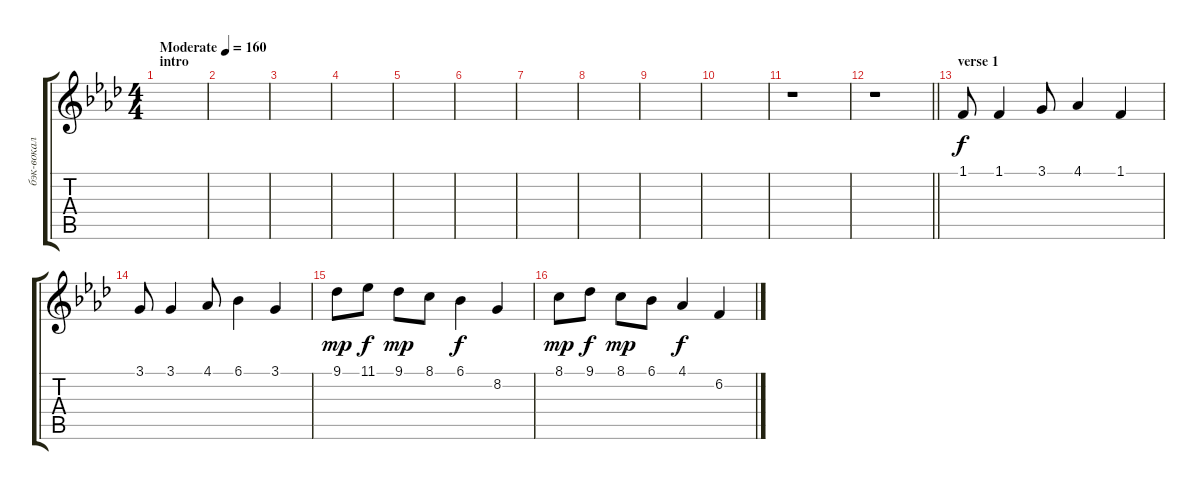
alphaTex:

\track ("бэк-вокал" "бэк-вокал") {instrument fx7echoes}
\staff {score tabs}
\tuning (E4 B3 G3 D3 A2 E2) {hide}
\ts (4 4)
\section ("" "intro")
\tempo (160 "Moderate")
\clef g2
\ks fminor
|
|
|
|
|
|
|
|
|
|
r.1 |
\barLineRight lightlight
r.1 |
\section ("" "verse 1")
1.1.8 1.1.4 3.1.8 4.1.4 1.1.4 |
3.1.8 3.1.4 4.1.8 6.1.4 3.1.4 |
9.1.8{dy mp} 11.1.8{dy f} 9.1.8{dy mp} 8.1.8 6.1.4{dy f} 8.2.4 |
8.1.8{dy mp} 9.1.8{dy f} 8.1.8{dy mp} 6.1.8 4.1.4{dy f} 6.2.4
